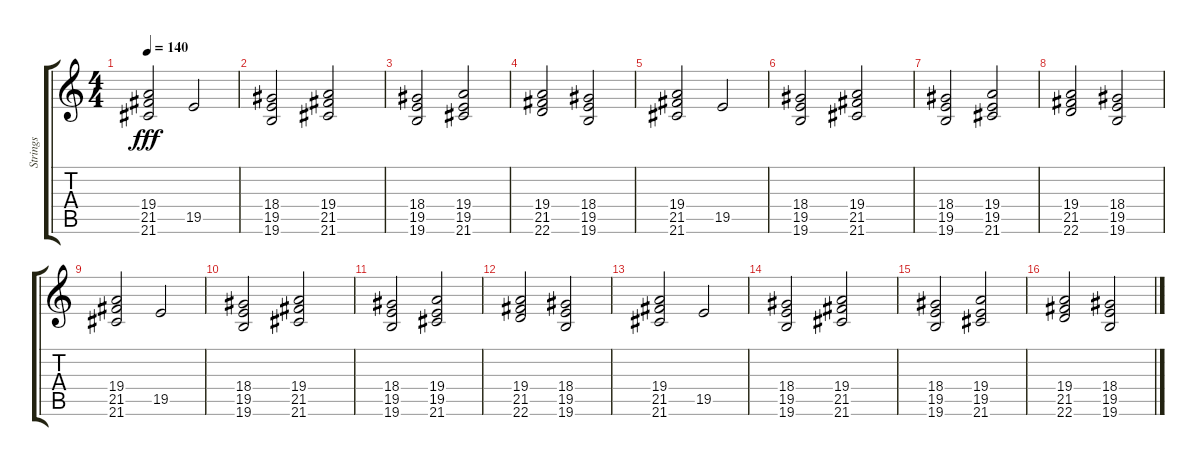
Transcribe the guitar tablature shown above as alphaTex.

\track ("Strings" "Strings") {instrument stringensemble1}
\staff {score tabs}
\tuning (E4 B3 G3 D3 A2 E2) {hide}
\ts (4 4)
\tempo 140
\clef g2
\ks c
(19.4 21.5 21.6).2{dy fff} 19.5.2 |
(18.4 19.5 19.6).2 (19.4 21.5 21.6).2 |
(18.4 19.5 19.6).2 (19.4 19.5 21.6).2 |
(19.4 21.5 22.6).2 (18.4 19.5 19.6).2 |
(19.4 21.5 21.6).2 19.5.2 |
(18.4 19.5 19.6).2 (19.4 21.5 21.6).2 |
(18.4 19.5 19.6).2 (19.4 19.5 21.6).2 |
(19.4 21.5 22.6).2 (18.4 19.5 19.6).2 |
(19.4 21.5 21.6).2{volume 13} 19.5.2{volume 12} |
(18.4 19.5 19.6).2{volume 12} (19.4 21.5 21.6).2{volume 11} |
(18.4 19.5 19.6).2{volume 10} (19.4 19.5 21.6).2{volume 10} |
(19.4 21.5 22.6).2{volume 10} (18.4 19.5 19.6).2{volume 9} |
(19.4 21.5 21.6).2{volume 8} 19.5.2{volume 8} |
(18.4 19.5 19.6).2{volume 7} (19.4 21.5 21.6).2{volume 7} |
(18.4 19.5 19.6).2{volume 6} (19.4 19.5 21.6).2{volume 6} |
(19.4 21.5 22.6).2{volume 5} (18.4 19.5 19.6).2{volume 5}
